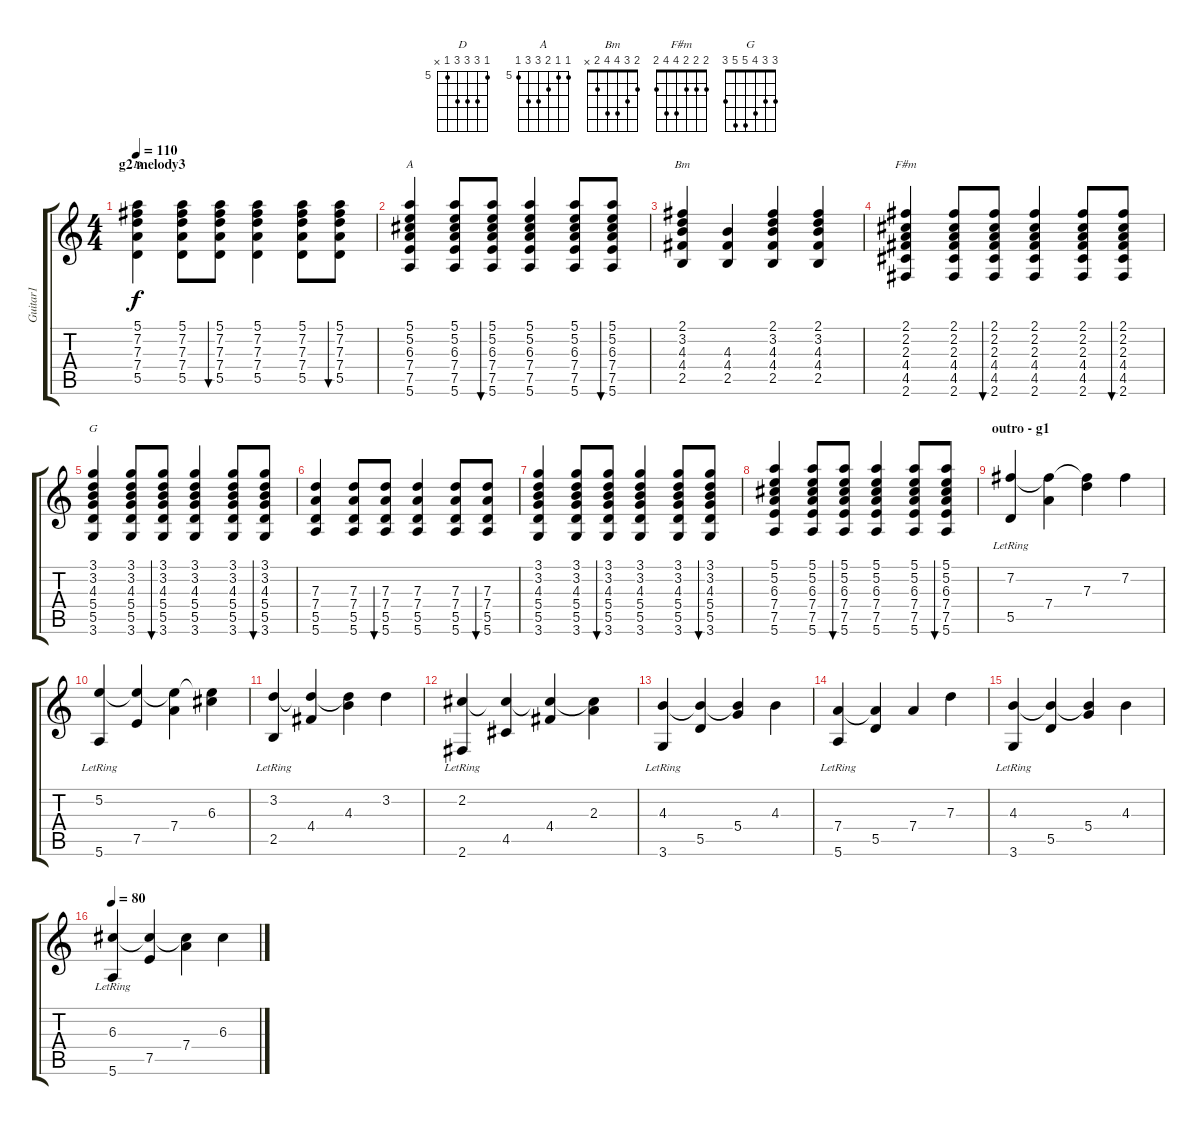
\track ("Guitar1" "Guitar1") {instrument acousticguitarsteel}
\staff {score tabs}
\tuning (E4 B3 G3 D3 A2 E2) {hide}
\chord ("D" 5 7 7 7 5 x) {firstfret 5}
\chord ("A" 5 5 6 7 7 5) {firstfret 5}
\chord ("Bm" 2 3 4 4 2 x)
\chord ("F#m" 2 2 2 4 4 2)
\chord ("G" 3 3 4 5 5 3)
\ts (4 4)
\section ("" "g2 melody3")
\tempo 110
\clef g2
\ks c
(5.1 7.2 7.3 7.4 5.5).4{ch "D" dy f volume 10} (5.1 7.2 7.3 7.4 5.5).8 (5.1 7.2 7.3 7.4 5.5).8{bu 60} (5.1 7.2 7.3 7.4 5.5).4 (5.1 7.2 7.3 7.4 5.5).8 (5.1 7.2 7.3 7.4 5.5).8{bu 60} |
(5.1 5.2 6.3 7.4 7.5 5.6).4{ch "A"} (5.1 5.2 6.3 7.4 7.5 5.6).8 (5.1 5.2 6.3 7.4 7.5 5.6).8{bu 60} (5.1 5.2 6.3 7.4 7.5 5.6).4 (5.1 5.2 6.3 7.4 7.5 5.6).8 (5.1 5.2 6.3 7.4 7.5 5.6).8{bu 60} |
(2.1 3.2 4.3 4.4 2.5).4{ch "Bm"} (4.3 4.4 2.5).4 (2.1 3.2 4.3 4.4 2.5).4 (2.1 3.2 4.3 4.4 2.5).4 |
(2.1 2.2 2.3 4.4 4.5 2.6).4{ch "F#m"} (2.1 2.2 2.3 4.4 4.5 2.6).8 (2.1 2.2 2.3 4.4 4.5 2.6).8{bu 60} (2.1 2.2 2.3 4.4 4.5 2.6).4 (2.1 2.2 2.3 4.4 4.5 2.6).8 (2.1 2.2 2.3 4.4 4.5 2.6).8{bu 60} |
(3.1 3.2 4.3 5.4 5.5 3.6).4{ch "G"} (3.1 3.2 4.3 5.4 5.5 3.6).8 (3.1 3.2 4.3 5.4 5.5 3.6).8{bu 60} (3.1 3.2 4.3 5.4 5.5 3.6).4 (3.1 3.2 4.3 5.4 5.5 3.6).8 (3.1 3.2 4.3 5.4 5.5 3.6).8{bu 60} |
(7.3 7.4 5.5 5.6).4 (7.3 7.4 5.5 5.6).8 (7.3 7.4 5.5 5.6).8{bu 60} (7.3 7.4 5.5 5.6).4 (7.3 7.4 5.5 5.6).8 (7.3 7.4 5.5 5.6).8{bu 60} |
(3.1 3.2 4.3 5.4 5.5 3.6).4 (3.1 3.2 4.3 5.4 5.5 3.6).8 (3.1 3.2 4.3 5.4 5.5 3.6).8{bu 60} (3.1 3.2 4.3 5.4 5.5 3.6).4 (3.1 3.2 4.3 5.4 5.5 3.6).8 (3.1 3.2 4.3 5.4 5.5 3.6).8{bu 60} |
(5.1 5.2 6.3 7.4 7.5 5.6).4 (5.1 5.2 6.3 7.4 7.5 5.6).8 (5.1 5.2 6.3 7.4 7.5 5.6).8{bu 60} (5.1 5.2 6.3 7.4 7.5 5.6).4 (5.1 5.2 6.3 7.4 7.5 5.6).8 (5.1 5.2 6.3 7.4 7.5 5.6).8{bu 60} |
\section ("" "outro - g1")
(7.2{lr} 5.5).4 (7.2{t} 7.4).4 (7.2{t} 7.3).4 7.2.4 |
(5.2{lr} 5.6).4 (5.2{t} 7.5).4 (5.2{t} 7.4).4 (5.2{t} 6.3).4 |
(3.2{lr} 2.5).4 (3.2{t} 4.4).4 (3.2{t} 4.3).4 3.2.4 |
(2.2{lr} 2.6).4 (2.2{t} 4.5).4 (2.2{t} 4.4).4 (2.2{t} 2.3).4 |
(4.3{lr} 3.6).4 (4.3{t} 5.5).4 (4.3{t} 5.4).4 4.3.4 |
(7.4{lr} 5.6).4 (7.4{t} 5.5).4 7.4.4 7.3.4 |
(4.3{lr} 3.6).4 (4.3{t} 5.5).4 (4.3{t} 5.4).4 4.3.4 |
\tempo 80
(6.3{lr} 5.6).4 (6.3{t} 7.5).4 (6.3{t} 7.4).4 6.3.4
